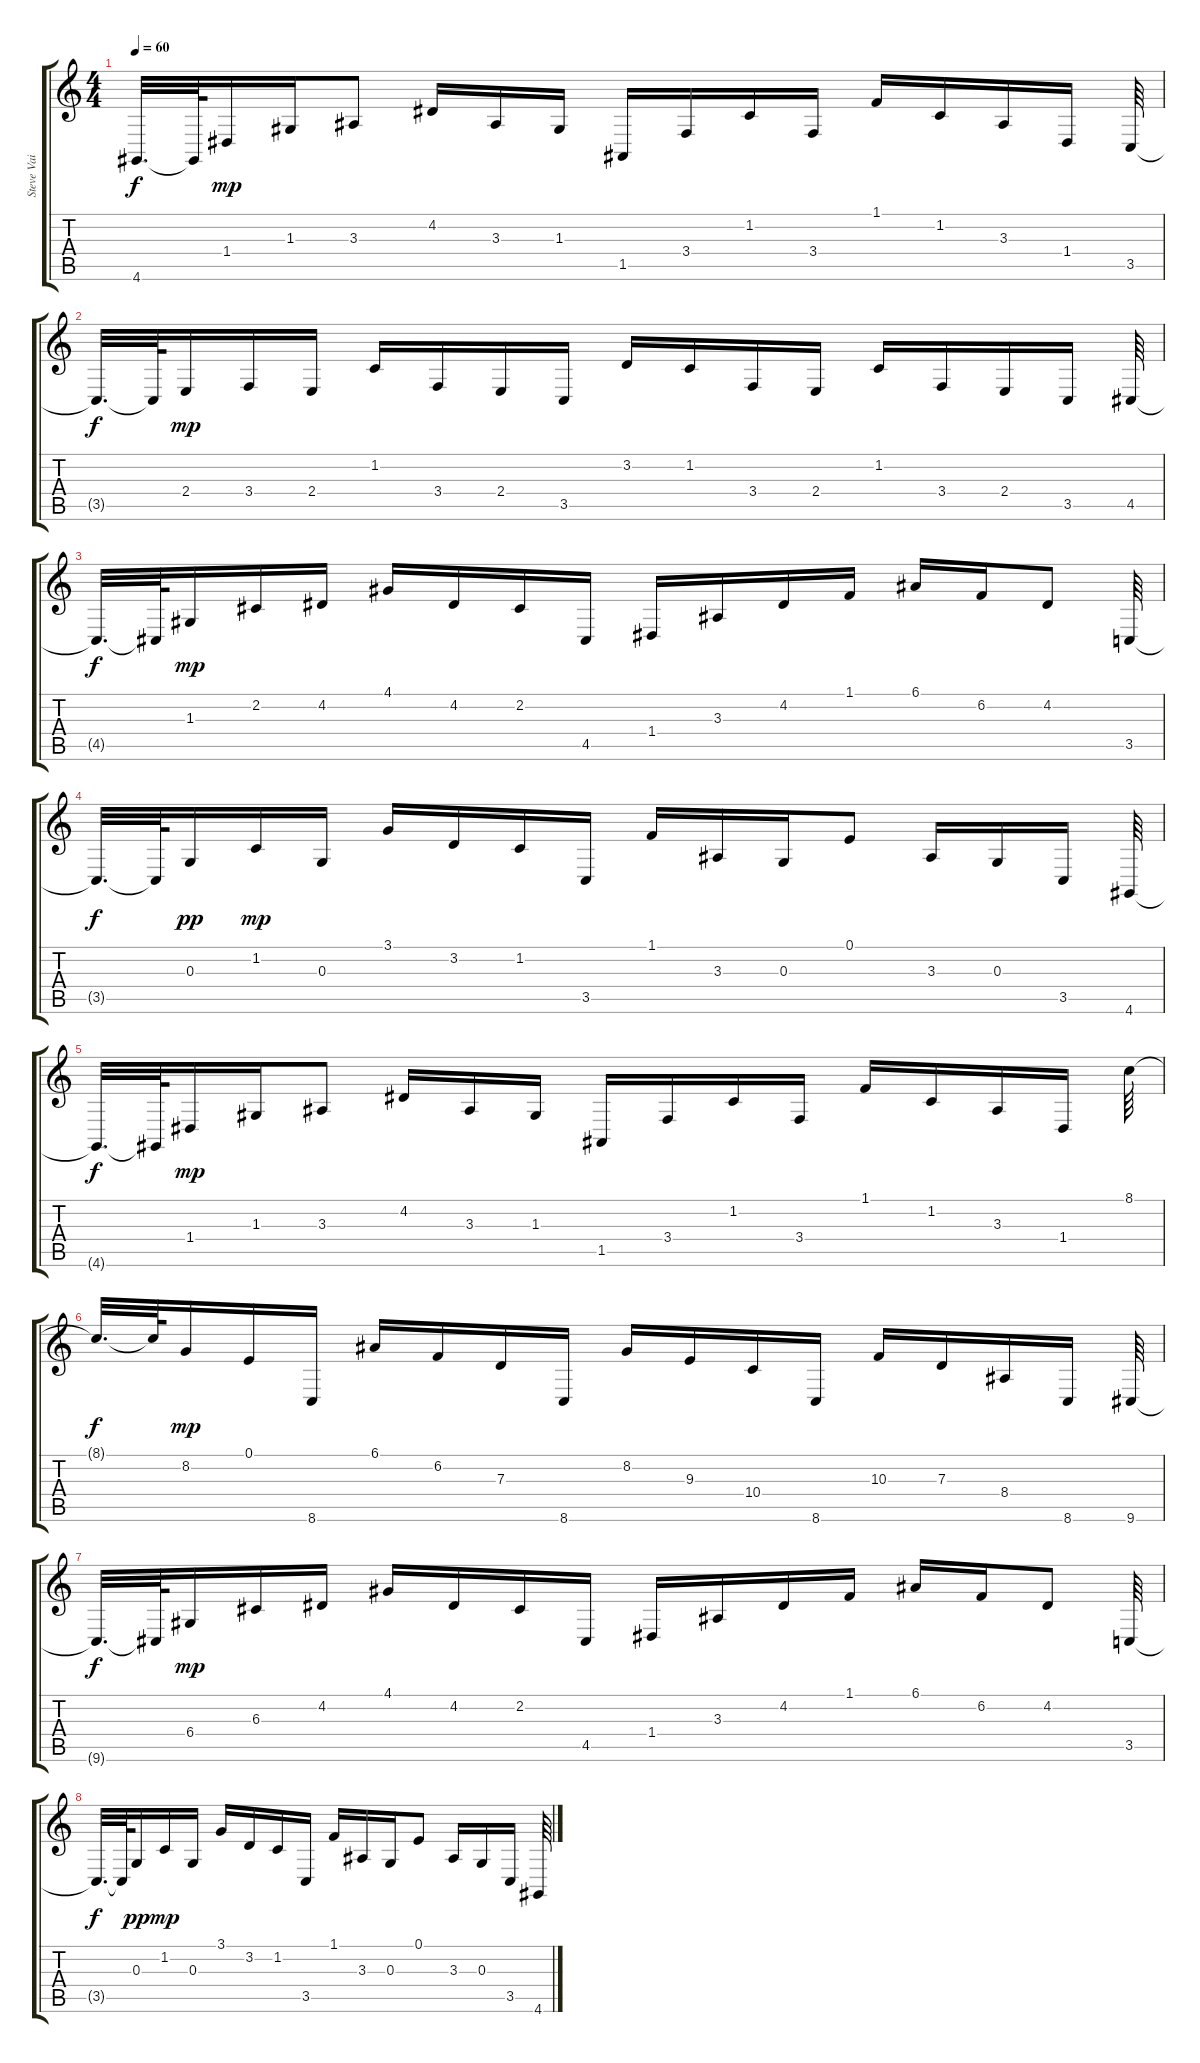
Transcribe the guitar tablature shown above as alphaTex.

\track ("Steve Vai (Standard Tuning)" "Steve Vai ") {instrument sitar}
\staff {score tabs}
\tuning (E4 B3 G3 D3 A2 E2) {hide}
\ts (4 4)
\tempo 60
\clef g2
\ks c
4.6{t}.32{d dy f} 4.6{t}.64 1.4.16{dy mp} 1.3.16 3.3.8 4.2.16 3.3.16 1.3.16 1.5.16 3.4.16 1.2.16 3.4.16 1.1.16 1.2.16 3.3.16 1.4.16 3.5.64 |
3.5{t}.32{d dy f} 3.5{t}.64 2.4.16{dy mp} 3.4.16 2.4.16 1.2.16 3.4.16 2.4.16 3.5.16 3.2.16 1.2.16 3.4.16 2.4.16 1.2.16 3.4.16 2.4.16 3.5.16 4.5.64 |
4.5{t}.32{d dy f} 4.5{t}.64 1.3.16{dy mp} 2.2.16 4.2.16 4.1.16 4.2.16 2.2.16 4.5.16 1.4.16 3.3.16 4.2.16 1.1.16 6.1.16 6.2.16 4.2.8 3.5.64 |
3.5{t}.32{d dy f} 3.5{t}.64 0.3.16{dy pp} 1.2.16{dy mp} 0.3.16 3.1.16 3.2.16 1.2.16 3.5.16 1.1.16 3.3.16 0.3.16 0.1.8 3.3.16 0.3.16 3.5.16 4.6.64 |
4.6{t}.32{d dy f} 4.6{t}.64 1.4.16{dy mp} 1.3.16 3.3.8 4.2.16 3.3.16 1.3.16 1.5.16 3.4.16 1.2.16 3.4.16 1.1.16 1.2.16 3.3.16 1.4.16 8.1.64 |
8.1{t}.32{d dy f} 8.1{t}.64 8.2.16{dy mp} 0.1.16 8.6.16 6.1.16 6.2.16 7.3.16 8.6.16 8.2.16 9.3.16 10.4.16 8.6.16 10.3.16 7.3.16 8.4.16 8.6.16 9.6.64 |
9.6{t}.32{d dy f} 9.6{t}.64 6.4.16{dy mp} 6.3.16 4.2.16 4.1.16 4.2.16 2.2.16 4.5.16 1.4.16 3.3.16 4.2.16 1.1.16 6.1.16 6.2.16 4.2.8 3.5.64 |
3.5{t}.32{d dy f} 3.5{t}.64 0.3.16{dy pp} 1.2.16{dy mp} 0.3.16 3.1.16 3.2.16 1.2.16 3.5.16 1.1.16 3.3.16 0.3.16 0.1.8 3.3.16 0.3.16 3.5.16 4.6.64
